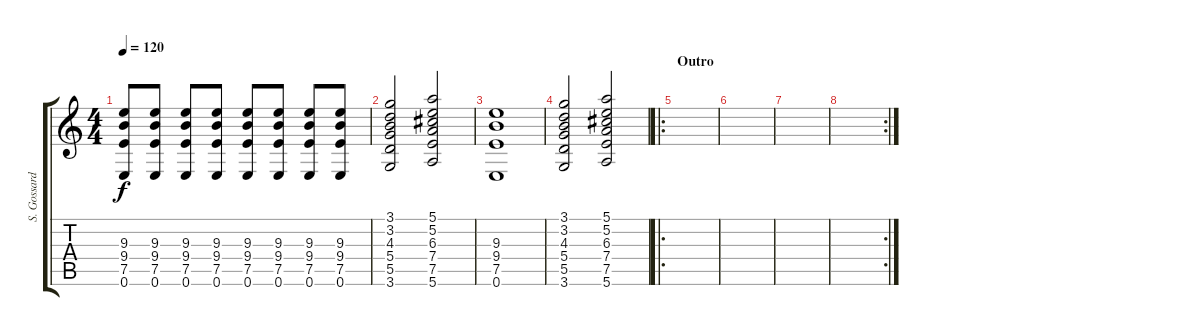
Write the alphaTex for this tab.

\track ("S. Gossard (Over.)" "S. Gossard") {instrument overdrivenguitar}
\staff {score tabs}
\tuning (E4 B3 G3 D3 A2 E2) {hide}
\ts (4 4)
\tempo 120
\clef g2
\ks c
(9.3 9.4 7.5 0.6).8{dy f} (9.3 9.4 7.5 0.6).8 (9.3 9.4 7.5 0.6).8 (9.3 9.4 7.5 0.6).8 (9.3 9.4 7.5 0.6).8 (9.3 9.4 7.5 0.6).8 (9.3 9.4 7.5 0.6).8 (9.3 9.4 7.5 0.6).8 |
(3.1 3.2 4.3 5.4 5.5 3.6).2 (5.1 5.2 6.3 7.4 7.5 5.6).2 |
(9.3 9.4 7.5 0.6).1 |
(3.1 3.2 4.3 5.4 5.5 3.6).2 (5.1 5.2 6.3 7.4 7.5 5.6).2 |
\ro
\section ("" "Outro")
|
|
|
\rc 2
